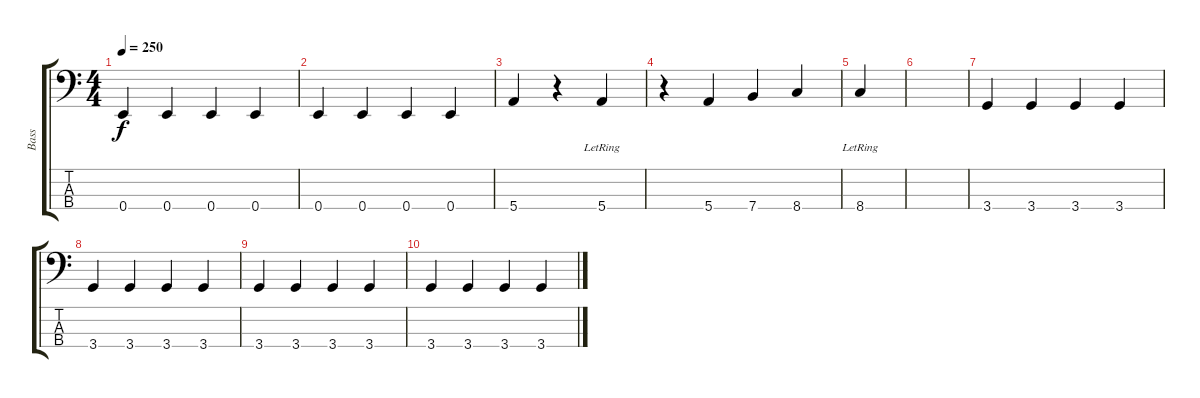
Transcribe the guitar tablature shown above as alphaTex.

\track ("Bass" "Bass") {instrument electricbassfinger}
\staff {score tabs}
\tuning (G2 D2 A1 E1) {hide}
\ts (4 4)
\tempo 250
\clef f4
\ks c
0.4.4{dy f} 0.4.4 0.4.4 0.4.4 |
0.4.4 0.4.4 0.4.4 0.4.4 |
5.4.4 r.4 5.4{lr}.4 |
r.4 5.4.4 7.4.4 8.4.4 |
8.4{lr}.4 |
|
3.4.4 3.4.4 3.4.4 3.4.4 |
3.4.4 3.4.4 3.4.4 3.4.4 |
3.4.4 3.4.4 3.4.4 3.4.4 |
3.4.4 3.4.4 3.4.4 3.4.4
